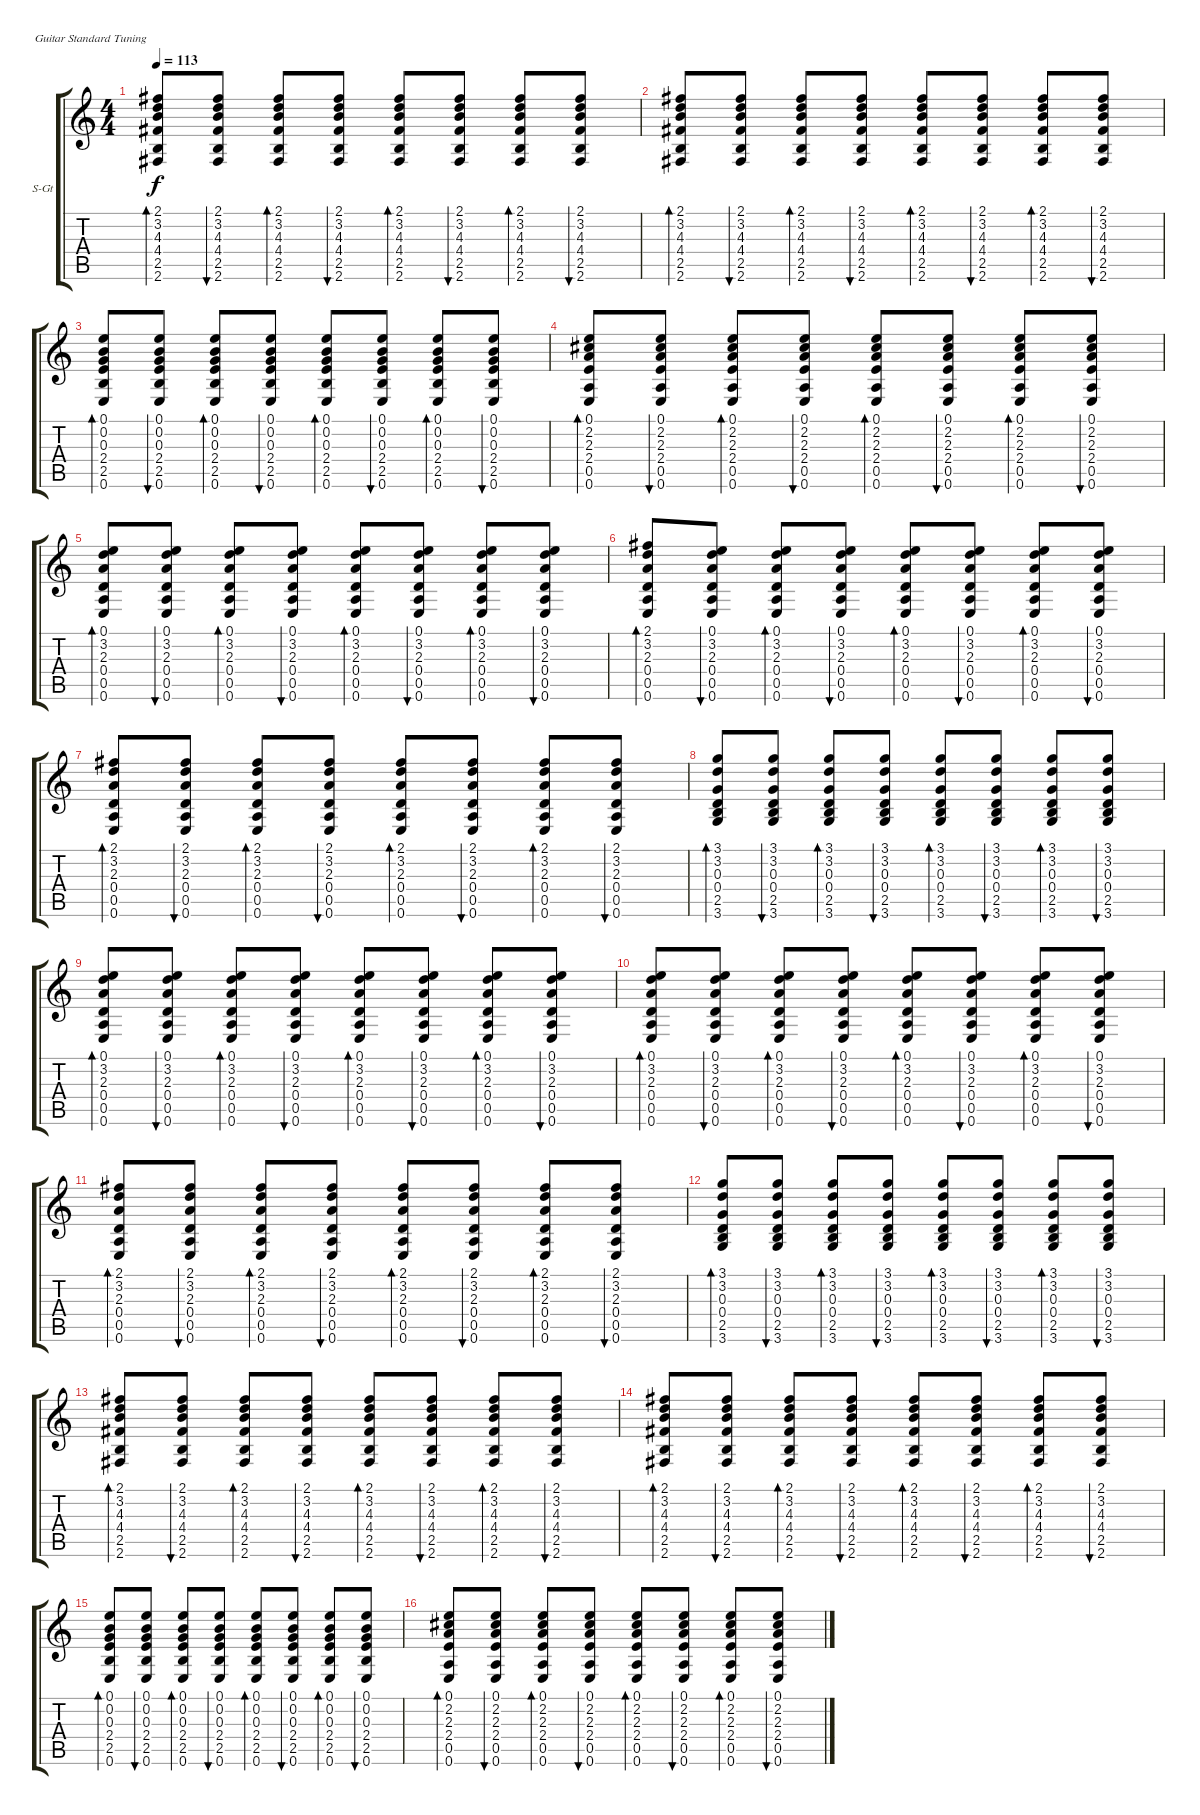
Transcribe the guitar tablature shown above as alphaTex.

\defaultSystemsLayout 4
\bracketExtendMode groupsimilarinstruments
\firstSystemTrackNameOrientation horizontal
\otherSystemsTrackNameOrientation horizontal
\track ("В. Бутусов (гитара)" "S-Gt") {instrument acousticguitarsteel}
\staff {score tabs}
\tuning (E4 B3 G3 D3 A2 E2)
\ts (4 4)
\tempo 113
\clef g2
\ks c
(2.1 3.2 4.3 4.4 2.5 2.6).8{bd 37 dy f} (2.1 3.2 4.3 4.4 2.5 2.6).8{bu 36} (2.1 3.2 4.3 4.4 2.5 2.6).8{bd 37} (2.1 3.2 4.3 4.4 2.5 2.6).8{bu 36} (2.1 3.2 4.3 4.4 2.5 2.6).8{bd 37} (2.1 3.2 4.3 4.4 2.5 2.6).8{bu 36} (2.1 3.2 4.3 4.4 2.5 2.6).8{bd 37} (2.1 3.2 4.3 4.4 2.5 2.6).8{bu 36} |
(2.1 3.2 4.3 4.4 2.5 2.6).8{bd 37} (2.1 3.2 4.3 4.4 2.5 2.6).8{bu 36} (2.1 3.2 4.3 4.4 2.5 2.6).8{bd 37} (2.1 3.2 4.3 4.4 2.5 2.6).8{bu 36} (2.1 3.2 4.3 4.4 2.5 2.6).8{bd 37} (2.1 3.2 4.3 4.4 2.5 2.6).8{bu 36} (2.1 3.2 4.3 4.4 2.5 2.6).8{bd 37} (2.1 3.2 4.3 4.4 2.5 2.6).8{bu 36} |
(0.1 0.2 0.3 2.4 2.5 0.6).8{bd 37} (0.1 0.2 0.3 2.4 2.5 0.6).8{bu 36} (0.1 0.2 0.3 2.4 2.5 0.6).8{bd 37} (0.1 0.2 0.3 2.4 2.5 0.6).8{bu 36} (0.1 0.2 0.3 2.4 2.5 0.6).8{bd 37} (0.1 0.2 0.3 2.4 2.5 0.6).8{bu 36} (0.1 0.2 0.3 2.4 2.5 0.6).8{bd 37} (0.1 0.2 0.3 2.4 2.5 0.6).8{bu 36} |
(0.1 2.2 2.3 2.4 0.5 0.6).8{bd 37} (0.1 2.2 2.3 2.4 0.5 0.6).8{bu 36} (0.1 2.2 2.3 2.4 0.5 0.6).8{bd 37} (0.1 2.2 2.3 2.4 0.5 0.6).8{bu 36} (0.1 2.2 2.3 2.4 0.5 0.6).8{bd 37} (0.1 2.2 2.3 2.4 0.5 0.6).8{bu 36} (0.1 2.2 2.3 2.4 0.5 0.6).8{bd 37} (0.1 2.2 2.3 2.4 0.5 0.6).8{bu 36} |
(0.1 3.2 2.3 0.4 0.5 0.6).8{bd 37} (0.1 3.2 2.3 0.4 0.5 0.6).8{bu 36} (0.1 3.2 2.3 0.4 0.5 0.6).8{bd 37} (0.1 3.2 2.3 0.4 0.5 0.6).8{bu 36} (0.1 3.2 2.3 0.4 0.5 0.6).8{bd 37} (0.1 3.2 2.3 0.4 0.5 0.6).8{bu 36} (0.1 3.2 2.3 0.4 0.5 0.6).8{bd 37} (0.1 3.2 2.3 0.4 0.5 0.6).8{bu 36} |
(2.1 3.2 2.3 0.4 0.5 0.6).8{bd 37} (0.1 3.2 2.3 0.4 0.5 0.6).8{bu 36} (0.1 3.2 2.3 0.4 0.5 0.6).8{bd 37} (0.1 3.2 2.3 0.4 0.5 0.6).8{bu 36} (0.1 3.2 2.3 0.4 0.5 0.6).8{bd 37} (0.1 3.2 2.3 0.4 0.5 0.6).8{bu 36} (0.1 3.2 2.3 0.4 0.5 0.6).8{bd 37} (0.1 3.2 2.3 0.4 0.5 0.6).8{bu 36} |
(2.1 3.2 2.3 0.4 0.5 0.6).8{bd 30} (2.1 3.2 2.3 0.4 0.5 0.6).8{bu 30} (2.1 3.2 2.3 0.4 0.5 0.6).8{bd 30} (2.1 3.2 2.3 0.4 0.5 0.6).8{bu 30} (2.1 3.2 2.3 0.4 0.5 0.6).8{bd 30} (2.1 3.2 2.3 0.4 0.5 0.6).8{bu 30} (2.1 3.2 2.3 0.4 0.5 0.6).8{bd 30} (2.1 3.2 2.3 0.4 0.5 0.6).8{bu 30} |
(3.1 3.2 0.3 0.4 2.5 3.6).8{bd 37} (3.1 3.2 0.3 0.4 2.5 3.6).8{bu 36} (3.1 3.2 0.3 0.4 2.5 3.6).8{bd 37} (3.1 3.2 0.3 0.4 2.5 3.6).8{bu 36} (3.1 3.2 0.3 0.4 2.5 3.6).8{bd 37} (3.1 3.2 0.3 0.4 2.5 3.6).8{bu 36} (3.1 3.2 0.3 0.4 2.5 3.6).8{bd 37} (3.1 3.2 0.3 0.4 2.5 3.6).8{bu 36} |
(0.1 3.2 2.3 0.4 0.5 0.6).8{bd 30} (0.1 3.2 2.3 0.4 0.5 0.6).8{bu 30} (0.1 3.2 2.3 0.4 0.5 0.6).8{bd 30} (0.1 3.2 2.3 0.4 0.5 0.6).8{bu 30} (0.1 3.2 2.3 0.4 0.5 0.6).8{bd 30} (0.1 3.2 2.3 0.4 0.5 0.6).8{bu 30} (0.1 3.2 2.3 0.4 0.5 0.6).8{bd 30} (0.1 3.2 2.3 0.4 0.5 0.6).8{bu 30} |
(0.1 3.2 2.3 0.4 0.5 0.6).8{bd 30} (0.1 3.2 2.3 0.4 0.5 0.6).8{bu 30} (0.1 3.2 2.3 0.4 0.5 0.6).8{bd 30} (0.1 3.2 2.3 0.4 0.5 0.6).8{bu 30} (0.1 3.2 2.3 0.4 0.5 0.6).8{bd 30} (0.1 3.2 2.3 0.4 0.5 0.6).8{bu 30} (0.1 3.2 2.3 0.4 0.5 0.6).8{bd 30} (0.1 3.2 2.3 0.4 0.5 0.6).8{bu 30} |
(2.1 3.2 2.3 0.4 0.5 0.6).8{bd 30} (2.1 3.2 2.3 0.4 0.5 0.6).8{bu 30} (2.1 3.2 2.3 0.4 0.5 0.6).8{bd 30} (2.1 3.2 2.3 0.4 0.5 0.6).8{bu 30} (2.1 3.2 2.3 0.4 0.5 0.6).8{bd 30} (2.1 3.2 2.3 0.4 0.5 0.6).8{bu 30} (2.1 3.2 2.3 0.4 0.5 0.6).8{bd 30} (2.1 3.2 2.3 0.4 0.5 0.6).8{bu 30} |
(3.1 3.2 0.3 0.4 2.5 3.6).8{bd 37} (3.1 3.2 0.3 0.4 2.5 3.6).8{bu 36} (3.1 3.2 0.3 0.4 2.5 3.6).8{bd 37} (3.1 3.2 0.3 0.4 2.5 3.6).8{bu 36} (3.1 3.2 0.3 0.4 2.5 3.6).8{bd 37} (3.1 3.2 0.3 0.4 2.5 3.6).8{bu 36} (3.1 3.2 0.3 0.4 2.5 3.6).8{bd 37} (3.1 3.2 0.3 0.4 2.5 3.6).8{bu 36} |
(2.1 3.2 4.3 4.4 2.5 2.6).8{bd 37} (2.1 3.2 4.3 4.4 2.5 2.6).8{bu 36} (2.1 3.2 4.3 4.4 2.5 2.6).8{bd 37} (2.1 3.2 4.3 4.4 2.5 2.6).8{bu 36} (2.1 3.2 4.3 4.4 2.5 2.6).8{bd 37} (2.1 3.2 4.3 4.4 2.5 2.6).8{bu 36} (2.1 3.2 4.3 4.4 2.5 2.6).8{bd 37} (2.1 3.2 4.3 4.4 2.5 2.6).8{bu 36} |
(2.1 3.2 4.3 4.4 2.5 2.6).8{bd 37} (2.1 3.2 4.3 4.4 2.5 2.6).8{bu 36} (2.1 3.2 4.3 4.4 2.5 2.6).8{bd 37} (2.1 3.2 4.3 4.4 2.5 2.6).8{bu 36} (2.1 3.2 4.3 4.4 2.5 2.6).8{bd 37} (2.1 3.2 4.3 4.4 2.5 2.6).8{bu 36} (2.1 3.2 4.3 4.4 2.5 2.6).8{bd 37} (2.1 3.2 4.3 4.4 2.5 2.6).8{bu 36} |
(0.1 0.2 0.3 2.4 2.5 0.6).8{bd 37} (0.1 0.2 0.3 2.4 2.5 0.6).8{bu 36} (0.1 0.2 0.3 2.4 2.5 0.6).8{bd 37} (0.1 0.2 0.3 2.4 2.5 0.6).8{bu 36} (0.1 0.2 0.3 2.4 2.5 0.6).8{bd 37} (0.1 0.2 0.3 2.4 2.5 0.6).8{bu 36} (0.1 0.2 0.3 2.4 2.5 0.6).8{bd 37} (0.1 0.2 0.3 2.4 2.5 0.6).8{bu 36} |
(0.1 2.2 2.3 2.4 0.5 0.6).8{bd 37} (0.1 2.2 2.3 2.4 0.5 0.6).8{bu 36} (0.1 2.2 2.3 2.4 0.5 0.6).8{bd 37} (0.1 2.2 2.3 2.4 0.5 0.6).8{bu 36} (0.1 2.2 2.3 2.4 0.5 0.6).8{bd 37} (0.1 2.2 2.3 2.4 0.5 0.6).8{bu 36} (0.1 2.2 2.3 2.4 0.5 0.6).8{bd 37} (0.1 2.2 2.3 2.4 0.5 0.6).8{bu 36}
